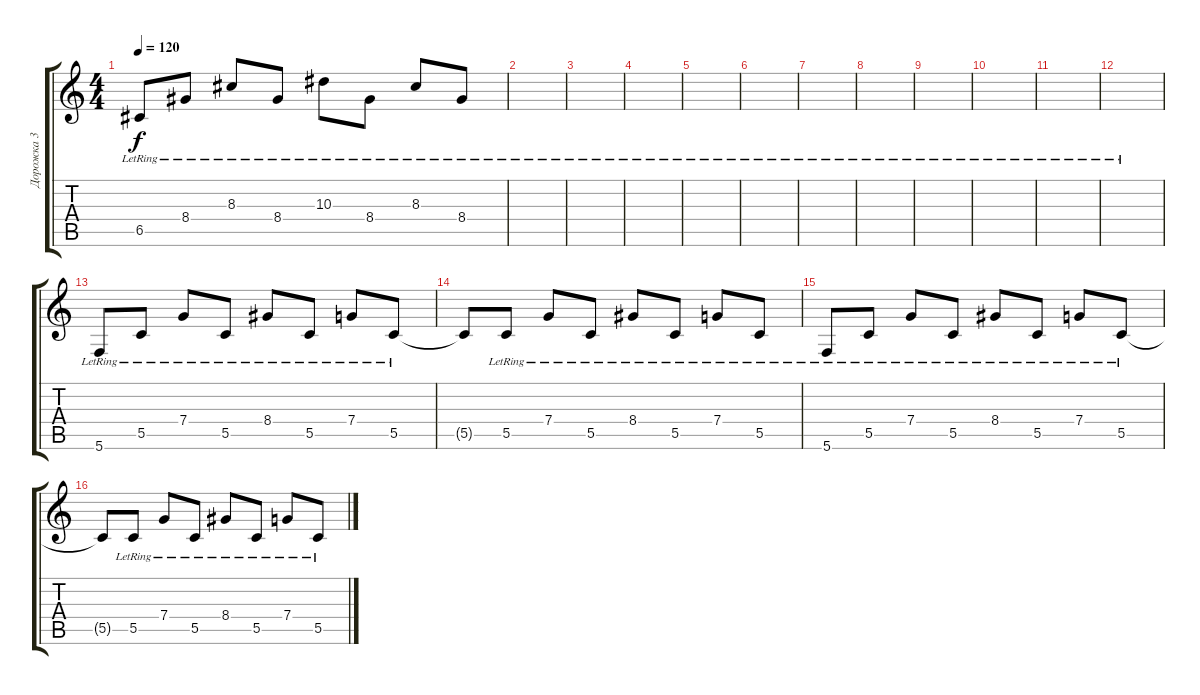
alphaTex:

\track ("Дорожка 3" "Дорожка 3") {instrument electricguitarclean}
\staff {score tabs}
\tuning (D4 A3 F3 C3 G2 C2) {hide}
\ts (4 4)
\tempo 120
\clef g2
\ks c
6.5{lr}.8{dy f} 8.4{lr}.8 8.3{lr}.8 8.4{lr}.8 10.3{lr}.8 8.4{lr}.8 8.3{lr}.8 8.4{lr}.8 |
|
|
|
|
|
|
|
|
|
|
|
5.6{lr}.8 5.5{lr}.8 7.4{lr}.8 5.5{lr}.8 8.4{lr}.8 5.5{lr}.8 7.4{lr}.8 5.5{lr}.8 |
5.5{t}.8 5.5{lr}.8 7.4{lr}.8 5.5{lr}.8 8.4{lr}.8 5.5{lr}.8 7.4{lr}.8 5.5{lr}.8 |
5.6{lr}.8 5.5{lr}.8 7.4{lr}.8 5.5{lr}.8 8.4{lr}.8 5.5{lr}.8 7.4{lr}.8 5.5{lr}.8 |
5.5{t}.8 5.5{lr}.8 7.4{lr}.8 5.5{lr}.8 8.4{lr}.8 5.5{lr}.8 7.4{lr}.8 5.5{lr}.8
